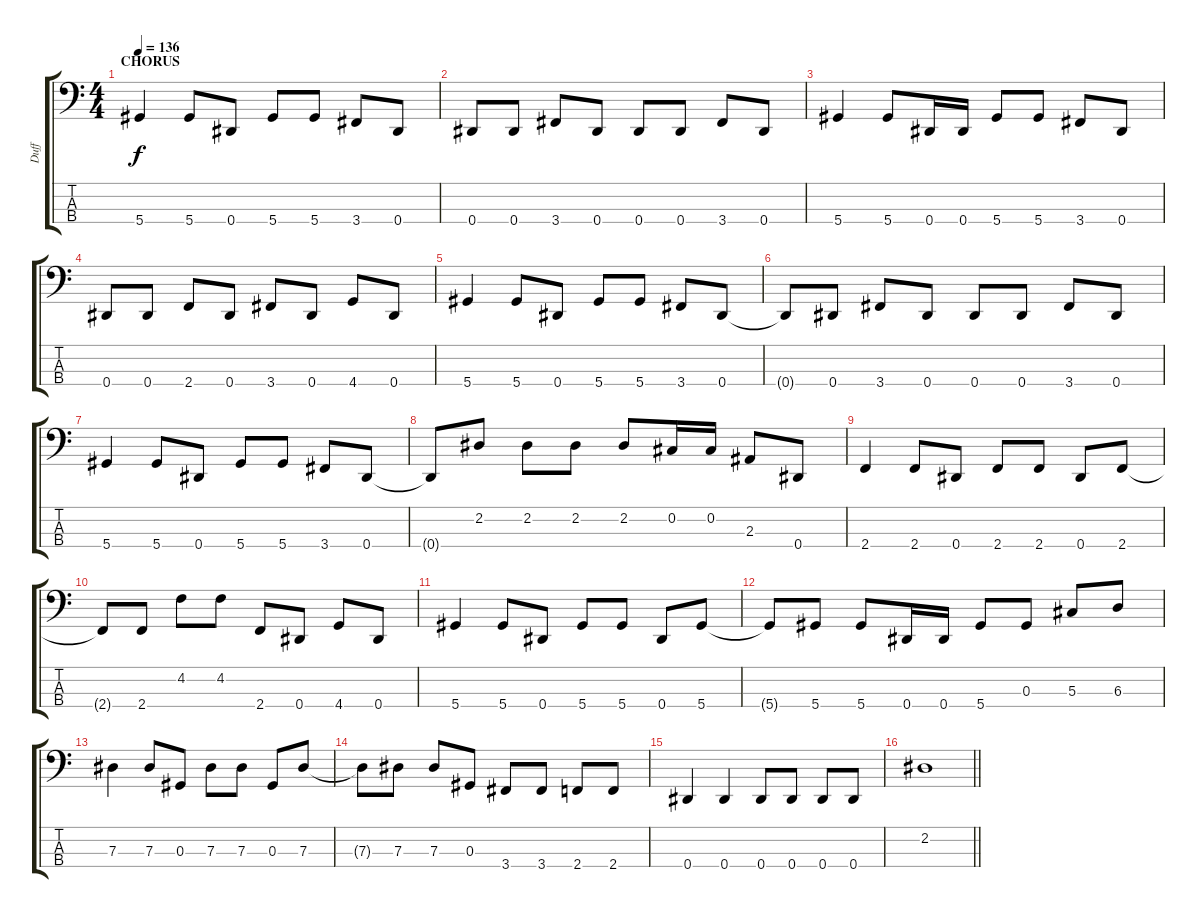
\track ("Duff" "Duff") {instrument electricbassfinger}
\staff {score tabs}
\tuning (Gb2 Db2 Ab1 Eb1) {hide}
\ts (4 4)
\section ("" "CHORUS")
\tempo 136
\clef f4
\ks c
5.4.4{dy f} 5.4.8 0.4.8 5.4.8 5.4.8 3.4.8 0.4.8 |
0.4.8 0.4.8 3.4.8 0.4.8 0.4.8 0.4.8 3.4.8 0.4.8 |
5.4.4 5.4.8 0.4.16 0.4.16 5.4.8 5.4.8 3.4.8 0.4.8 |
0.4.8 0.4.8 2.4.8 0.4.8 3.4.8 0.4.8 4.4.8 0.4.8 |
5.4.4 5.4.8 0.4.8 5.4.8 5.4.8 3.4.8 0.4.8 |
0.4{t}.8 0.4.8 3.4.8 0.4.8 0.4.8 0.4.8 3.4.8 0.4.8 |
5.4.4 5.4.8 0.4.8 5.4.8 5.4.8 3.4.8 0.4.8 |
0.4{t}.8 2.2.8 2.2.8 2.2.8 2.2.8 0.2.16 0.2.16 2.3.8 0.4.8 |
2.4.4 2.4.8 0.4.8 2.4.8 2.4.8 0.4.8 2.4.8 |
2.4{t}.8 2.4.8 4.2.8 4.2.8 2.4.8 0.4.8 4.4.8 0.4.8 |
5.4.4 5.4.8 0.4.8 5.4.8 5.4.8 0.4.8 5.4.8 |
5.4{t}.8 5.4.8 5.4.8 0.4.16 0.4.16 5.4.8 0.3.8 5.3.8 6.3.8 |
7.3.4 7.3.8 0.3.8 7.3.8 7.3.8 0.3.8 7.3.8 |
7.3{t}.8 7.3.8 7.3.8 0.3.8 3.4.8 3.4.8 2.4.8 2.4.8 |
0.4.4 0.4.4 0.4.8 0.4.8 0.4.8 0.4.8 |
\barLineRight lightlight
2.2.1
